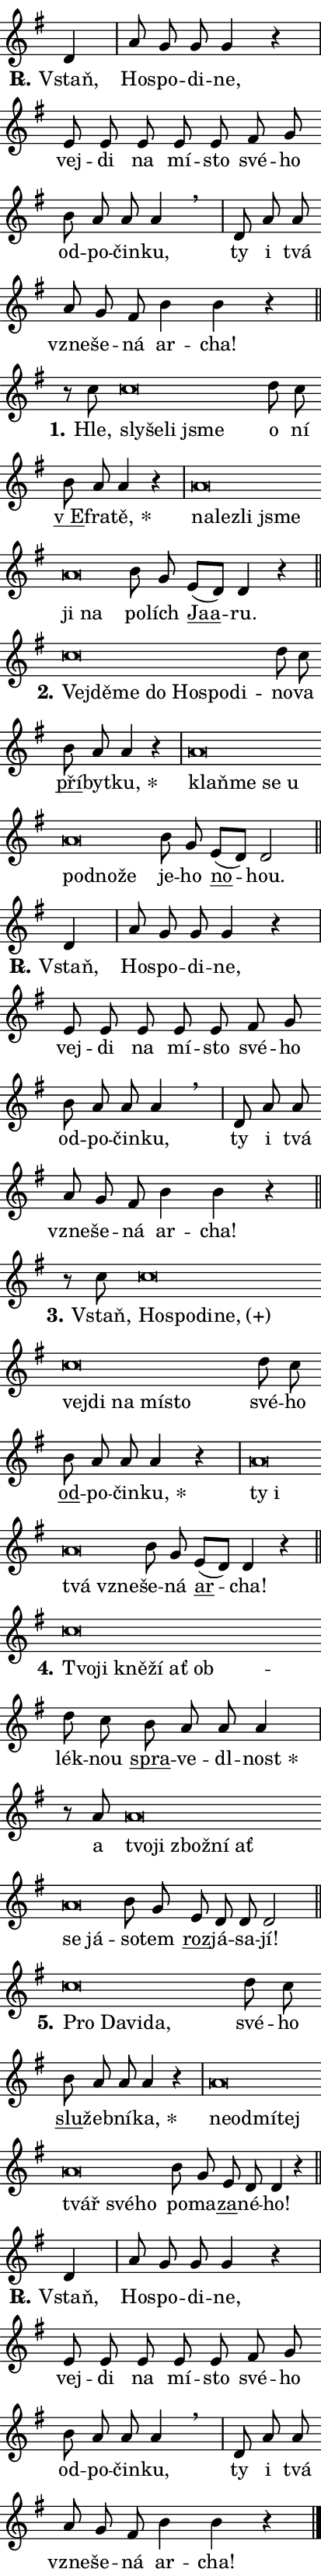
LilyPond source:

\version "2.22.1"
\header { tagline = "" }
\paper {
  indent = 0\cm
  top-margin = 0\cm
  right-margin = 0\cm
  bottom-margin = 0\cm
  left-margin = 0\cm
  paper-width = 7\cm
  page-breaking = #ly:one-page-breaking
  system-system-spacing.basic-distance = #11
  score-system-spacing.basic-distance = #11
  ragged-last = ##f
}


%% Author: Thomas Morley
%% https://lists.gnu.org/archive/html/lilypond-user/2020-05/msg00002.html
#(define (line-position grob)
"Returns position of @var[grob} in current system:
   @code{'start}, if at first time-step
   @code{'end}, if at last time-step
   @code{'middle} otherwise
"
  (let* ((col (ly:item-get-column grob))
         (ln (ly:grob-object col 'left-neighbor))
         (rn (ly:grob-object col 'right-neighbor))
         (col-to-check-left (if (ly:grob? ln) ln col))
         (col-to-check-right (if (ly:grob? rn) rn col))
         (break-dir-left
           (and
             (ly:grob-property col-to-check-left 'non-musical #f)
             (ly:item-break-dir col-to-check-left)))
         (break-dir-right
           (and
             (ly:grob-property col-to-check-right 'non-musical #f)
             (ly:item-break-dir col-to-check-right))))
        (cond ((eqv? 1 break-dir-left) 'start)
              ((eqv? -1 break-dir-right) 'end)
              (else 'middle))))

#(define (tranparent-at-line-position vctor)
  (lambda (grob)
  "Relying on @code{line-position} select the relevant enry from @var{vctor}.
Used to determine transparency,"
    (case (line-position grob)
      ((end) (not (vector-ref vctor 0)))
      ((middle) (not (vector-ref vctor 1)))
      ((start) (not (vector-ref vctor 2))))))

noteHeadBreakVisibility =
#(define-music-function (break-visibility)(vector?)
"Makes @code{NoteHead}s transparent relying on @var{break-visibility}"
#{
  \override NoteHead.transparent =
    #(tranparent-at-line-position break-visibility)
#})

#(define delete-ledgers-for-transparent-note-heads
  (lambda (grob)
    "Reads whether a @code{NoteHead} is transparent.
If so this @code{NoteHead} is removed from @code{'note-heads} from
@var{grob}, which is supposed to be @code{LedgerLineSpanner}.
As a result ledgers are not printed for this @code{NoteHead}"
    (let* ((nhds-array (ly:grob-object grob 'note-heads))
           (nhds-list
             (if (ly:grob-array? nhds-array)
                 (ly:grob-array->list nhds-array)
                 '()))
           ;; Relies on the transparent-property being done before
           ;; Staff.LedgerLineSpanner.after-line-breaking is executed.
           ;; This is fragile ...
           (to-keep
             (remove
               (lambda (nhd)
                 (ly:grob-property nhd 'transparent #f))
               nhds-list)))
      ;; TODO find a better method to iterate over grob-arrays, similiar
      ;; to filter/remove etc for lists
      ;; For now rebuilt from scratch
      (set! (ly:grob-object grob 'note-heads)  '())
      (for-each
        (lambda (nhd)
          (ly:pointer-group-interface::add-grob grob 'note-heads nhd))
        to-keep))))

hideNotes = {
  \noteHeadBreakVisibility #begin-of-line-visible
}
unHideNotes = {
  \noteHeadBreakVisibility #all-visible
}

% work-around for resetting accidentals
% https://lilypond.org/doc/v2.23/Documentation/notation/displaying-rhythms#unmetered-music
cadenzaMeasure = {
  \cadenzaOff
  \partial 1024 s1024
  \cadenzaOn
}

#(define-markup-command (accent layout props text) (markup?)
  "Underline accented syllable"
  (interpret-markup layout props
    #{\markup \override #'(offset . 4.3) \underline { #text }#}))

responsum = \markup \concat {
  "R" \hspace #-1.05 \path #0.1 #'((moveto 0 0.07) (lineto 0.9 0.8)) \hspace #0.05 "."
}

\layout {
    \context {
        \Staff
        \remove "Time_signature_engraver"
        \override LedgerLineSpanner.after-line-breaking = #delete-ledgers-for-transparent-note-heads
    }
    \context {
        \Voice {
            \override NoteHead.output-attributes = #'((class . "notehead"))
            \override Hairpin.height = #0.55
        }
    }
    \context {
        \Lyrics {
            \override StanzaNumber.output-attributes = #'((class . "stanzanumber"))
            \override LyricSpace.minimum-distance = #0.9
            \override LyricText.font-name = #"TeX Gyre Schola"
            \override LyricText.font-size = 1
            \override StanzaNumber.font-name = #"TeX Gyre Schola Bold"
            \override StanzaNumber.font-size = 1
        }
    }
}

% magnetic-lyrics.ily
%
%   written by
%     Jean Abou Samra <jean@abou-samra.fr>
%     Werner Lemberg <wl@gnu.org>
%
%   adapted by
%     Jiri Hon <jiri.hon@gmail.com>
%
% Version 2022-Apr-15

% https://www.mail-archive.com/lilypond-user@gnu.org/msg149350.html

#(define (Left_hyphen_pointer_engraver context)
   "Collect syllable-hyphen-syllable occurrences in lyrics and store
them in properties.  This engraver only looks to the left.  For
example, if the lyrics input is @code{foo -- bar}, it does the
following.

@itemize @bullet
@item
Set the @code{text} property of the @code{LyricHyphen} grob between
@q{foo} and @q{bar} to @code{foo}.

@item
Set the @code{left-hyphen} property of the @code{LyricText} grob with
text @q{foo} to the @code{LyricHyphen} grob between @q{foo} and
@q{bar}.
@end itemize

Use this auxiliary engraver in combination with the
@code{lyric-@/text::@/apply-@/magnetic-@/offset!} hook."
   (let ((hyphen #f)
         (text #f))
     (make-engraver
      (acknowledgers
       ((lyric-syllable-interface engraver grob source-engraver)
        (set! text grob)))
      (end-acknowledgers
       ((lyric-hyphen-interface engraver grob source-engraver)
        ;(when (not (grob::has-interface grob 'lyric-space-interface))
          (set! hyphen grob)));)
      ((stop-translation-timestep engraver)
       (when (and text hyphen)
         (ly:grob-set-object! text 'left-hyphen hyphen))
       (set! text #f)
       (set! hyphen #f)))))

#(define (lyric-text::apply-magnetic-offset! grob)
   "If the space between two syllables is less than the value in
property @code{LyricText@/.details@/.squash-threshold}, move the right
syllable to the left so that it gets concatenated with the left
syllable.

Use this function as a hook for
@code{LyricText@/.after-@/line-@/breaking} if the
@code{Left_@/hyphen_@/pointer_@/engraver} is active."
   (let ((hyphen (ly:grob-object grob 'left-hyphen #f)))
     (when hyphen
       (let ((left-text (ly:spanner-bound hyphen LEFT)))
         (when (grob::has-interface left-text 'lyric-syllable-interface)
           (let* ((common (ly:grob-common-refpoint grob left-text X))
                  (this-x-ext (ly:grob-extent grob common X))
                  (left-x-ext
                   (begin
                     ;; Trigger magnetism for left-text.
                     (ly:grob-property left-text 'after-line-breaking)
                     (ly:grob-extent left-text common X)))
                  ;; `delta` is the gap width between two syllables.
                  (delta (- (interval-start this-x-ext)
                            (interval-end left-x-ext)))
                  (details (ly:grob-property grob 'details))
                  (threshold (assoc-get 'squash-threshold details 0.2)))
             (when (< delta threshold)
               (let* (;; We have to manipulate the input text so that
                      ;; ligatures crossing syllable boundaries are not
                      ;; disabled.  For languages based on the Latin
                      ;; script this is essentially a beautification.
                      ;; However, for non-Western scripts it can be a
                      ;; necessity.
                      (lt (ly:grob-property left-text 'text))
                      (rt (ly:grob-property grob 'text))
                      (is-space (grob::has-interface hyphen 'lyric-space-interface))
                      (space (if is-space " " ""))
                      (space-markup (grob-interpret-markup grob " "))
                      (space-size (interval-length (ly:stencil-extent space-markup X)))
                      (extra-delta (if is-space space-size 0))
                      ;; Append new syllable.
                      (ltrt-space (if (and (string? lt) (string? rt))
                                (string-append lt space rt)
                                (make-concat-markup (list lt space rt))))
                      ;; Right-align `ltrt` to the right side.
                      (ltrt-space-markup (grob-interpret-markup
                               grob
                               (make-translate-markup
                                (cons (interval-length this-x-ext) 0)
                                (make-right-align-markup ltrt-space)))))
                 (begin
                   ;; Don't print `left-text`.
                   (ly:grob-set-property! left-text 'stencil #f)
                   ;; Set text and stencil (which holds all collected
                   ;; syllables so far) and shift it to the left.
                   (ly:grob-set-property! grob 'text ltrt-space)
                   (ly:grob-set-property! grob 'stencil ltrt-space-markup)
                   (ly:grob-translate-axis! grob (- (- delta extra-delta)) X))))))))))


#(define (lyric-hyphen::displace-bounds-first grob)
   ;; Make very sure this callback isn't triggered too early.
   (let ((left (ly:spanner-bound grob LEFT))
         (right (ly:spanner-bound grob RIGHT)))
     (ly:grob-property left 'after-line-breaking)
     (ly:grob-property right 'after-line-breaking)
     (ly:lyric-hyphen::print grob)))

squashThreshold = #0.4

\layout {
  \context {
    \Lyrics
    \consists #Left_hyphen_pointer_engraver
    \override LyricText.after-line-breaking =
      #lyric-text::apply-magnetic-offset!
    \override LyricHyphen.stencil = #lyric-hyphen::displace-bounds-first
    \override LyricText.details.squash-threshold = \squashThreshold
    \override LyricHyphen.minimum-distance = 0
    \override LyricHyphen.minimum-length = \squashThreshold
  }
}

squash = \override LyricText.details.squash-threshold = 9999
unSquash = \override LyricText.details.squash-threshold = \squashThreshold

left = \override LyricText.self-alignment-X = #LEFT
unLeft = \revert LyricText.self-alignment-X

starOffset = #(lambda (grob) 
                (let ((x_offset (ly:self-alignment-interface::aligned-on-x-parent grob)))
                  (if (= x_offset 0) 0 (+ x_offset 1.2))))

star = #(define-music-function (syllable)(string?)
"Append star separator at the end of a syllable"
#{
  \once \override LyricText.X-offset = #starOffset
  \lyricmode { \markup {
    #syllable
    \override #'((font-name . "TeX Gyre Schola Bold")) \hspace #0.2 \lower #0.65 \larger "*"
  } }
#})

starAccent = #(define-music-function (syllable)(string?)
"Append star separator at the end of a syllable and make accent"
#{
  \once \override LyricText.X-offset = #starOffset
  \lyricmode { \markup {
    \accent #syllable
    \override #'((font-name . "TeX Gyre Schola Bold")) \hspace #0.2 \lower #0.65 \larger "*"
  } }
#})

breath = #(define-music-function (syllable)(string?)
"Append breathing indicator at the end of a syllable"
#{
  \lyricmode { \markup { #syllable "+" } }
#})

optionalBreath = #(define-music-function (syllable)(string?)
"Append optional breathing indicator at the end of a syllable"
#{
  \lyricmode { \markup { #syllable "(+)" } }
#})


\score {
    <<
        \new Voice = "melody" { \cadenzaOn \key g \major \relative { d'4 \cadenzaMeasure \bar "|" a'8 g g g4 r \cadenzaMeasure \bar "|" e8 e e e e \bar "" fis g \bar "" b a a a4 \breathe \cadenzaMeasure \bar "|" d,8 a' a \bar "" a g fis b4 b r \cadenzaMeasure \bar "||" \break }
\relative { r8 c''8 c\breve*1/16 \hideNotes \breve*1/16 \bar "" \breve*1/16 \breve*1/16 \bar "" \unHideNotes d8 c \bar "" b a a4 r \cadenzaMeasure \bar "|" a\breve*1/16 \hideNotes \breve*1/16 \bar "" \breve*1/16 \bar "" \breve*1/16 \bar "" \breve*1/16 \breve*1/16 \bar "" \unHideNotes b8 g \bar "" e[( d)] d4 r \cadenzaMeasure \bar "||" \break }
\relative { c''\breve*1/16 \hideNotes \breve*1/16 \bar "" \breve*1/16 \bar "" \breve*1/16 \bar "" \breve*1/16 \bar "" \breve*1/16 \breve*1/16 \bar "" \unHideNotes d8 c \bar "" b a a4 r \cadenzaMeasure \bar "|" a\breve*1/16 \hideNotes \breve*1/16 \bar "" \breve*1/16 \bar "" \breve*1/16 \bar "" \breve*1/16 \bar "" \breve*1/16 \breve*1/16 \bar "" \unHideNotes b8 g \bar "" e[( d)] d2 \cadenzaMeasure \bar "||" \break }
\relative { d'4 \cadenzaMeasure \bar "|" a'8 g g g4 r \cadenzaMeasure \bar "|" e8 e e e e \bar "" fis g \bar "" b a a a4 \breathe \cadenzaMeasure \bar "|" d,8 a' a \bar "" a g fis b4 b r \cadenzaMeasure \bar "||" \break }
\relative { r8 c''8 c\breve*1/16 \hideNotes \breve*1/16 \bar "" \breve*1/16 \bar "" \breve*1/16 \bar "" \breve*1/16 \bar "" \breve*1/16 \bar "" \breve*1/16 \bar "" \breve*1/16 \breve*1/16 \bar "" \unHideNotes d8 c \bar "" b a a a4 r \cadenzaMeasure \bar "|" a\breve*1/16 \hideNotes \breve*1/16 \bar "" \breve*1/16 \breve*1/16 \bar "" \unHideNotes b8 g \bar "" e[( d)] d4 r \cadenzaMeasure \bar "||" \break }
\relative { c''\breve*1/16 \hideNotes \breve*1/16 \bar "" \breve*1/16 \bar "" \breve*1/16 \bar "" \breve*1/16 \breve*1/16 \bar "" \unHideNotes d8 c \bar "" b a a a4 \cadenzaMeasure \bar "|" r8 a8 a\breve*1/16 \hideNotes \breve*1/16 \bar "" \breve*1/16 \bar "" \breve*1/16 \bar "" \breve*1/16 \bar "" \breve*1/16 \breve*1/16 \bar "" \unHideNotes b8 g \bar "" e d d d2 \cadenzaMeasure \bar "||" \break }
\relative { c''\breve*1/16 \hideNotes \breve*1/16 \bar "" \breve*1/16 \breve*1/16 \bar "" \unHideNotes d8 c \bar "" b a a a4 r \cadenzaMeasure \bar "|" a\breve*1/16 \hideNotes \breve*1/16 \bar "" \breve*1/16 \bar "" \breve*1/16 \bar "" \breve*1/16 \bar "" \breve*1/16 \breve*1/16 \bar "" \unHideNotes b8 g \bar "" e d d4 r \cadenzaMeasure \bar "||" \break }
\relative { d'4 \cadenzaMeasure \bar "|" a'8 g g g4 r \cadenzaMeasure \bar "|" e8 e e e e \bar "" fis g \bar "" b a a a4 \breathe \cadenzaMeasure \bar "|" d,8 a' a \bar "" a g fis b4 b r \cadenzaMeasure \bar "||" \break } \bar "|." }
        \new Lyrics \lyricsto "melody" { \lyricmode { \set stanza = \responsum
Vstaň, Ho -- spo -- di -- ne, vej -- di na mí -- sto své -- ho od -- po -- čin -- ku, ty i tvá vzne -- še -- ná ar -- cha!
\set stanza = "1."
Hle, \left sly -- \squash še -- li jsme \unLeft \unSquash o ní \markup \accent "v E" -- fra -- \star tě, \left na -- \squash lez -- li jsme ji na \unLeft \unSquash po -- lích \markup \accent Jaa -- ru.
\set stanza = "2."
\left Vej -- \squash dě -- me do Ho -- spo -- di -- \unLeft \unSquash no -- va \markup \accent pří -- byt -- \star ku, \left klaň -- \squash me se u pod -- no -- že \unLeft \unSquash je -- ho \markup \accent no -- hou.
\set stanza = \responsum
Vstaň, Ho -- spo -- di -- ne, vej -- di na mí -- sto své -- ho od -- po -- čin -- ku, ty i tvá vzne -- še -- ná ar -- cha!
\set stanza = "3."
Vstaň, \left Ho -- \squash spo -- di -- \optionalBreath ne, vej -- di na mí -- sto \unLeft \unSquash své -- ho \markup \accent od -- po -- čin -- \star ku, \left ty \squash i tvá vzne -- \unLeft \unSquash še -- ná \markup \accent ar -- cha!
\set stanza = "4."
\left Tvo -- \squash ji kně -- ží ať ob -- \unLeft \unSquash lék -- nou \markup \accent spra -- ve -- dl -- \star nost a \left tvo -- \squash ji zbož -- ní ať se já -- \unLeft \unSquash so -- tem \markup \accent roz -- já -- sa -- jí!
\set stanza = "5."
\left Pro \squash Da -- vi -- da, \unLeft \unSquash své -- ho \markup \accent slu -- žeb -- ní -- \star ka, \left ne -- \squash od -- mí -- tej tvář své -- ho \unLeft \unSquash po -- ma -- \markup \accent za -- né -- ho!
\set stanza = \responsum
Vstaň, Ho -- spo -- di -- ne, vej -- di na mí -- sto své -- ho od -- po -- čin -- ku, ty i tvá vzne -- še -- ná ar -- cha! } }
    >>
    \layout {}
}
